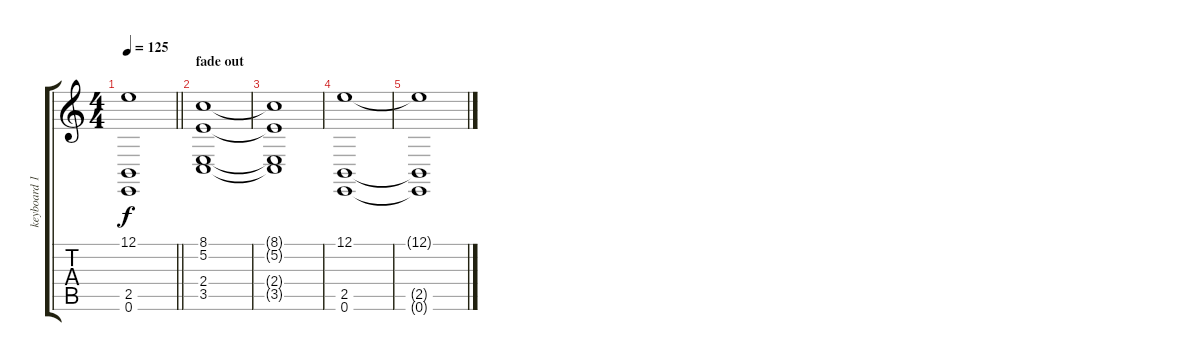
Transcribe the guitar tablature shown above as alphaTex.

\track ("keyboard 1" "keyboard 1") {instrument pad8sweep}
\staff {score tabs}
\tuning (E4 B3 G3 D3 A2 E2) {hide}
\ts (4 4)
\tempo 125
\clef g2
\barLineRight lightlight
\ks c
(12.1{t} 2.5{t} 0.6{t}).1{dy f} |
\section ("" "fade out")
(8.1 5.2{t} 2.4 3.5).1 |
(8.1{t} 5.2{t} 2.4{t} 3.5{t}).1 |
(12.1 2.5 0.6).1 |
(12.1{t} 2.5{t} 0.6{t}).1
